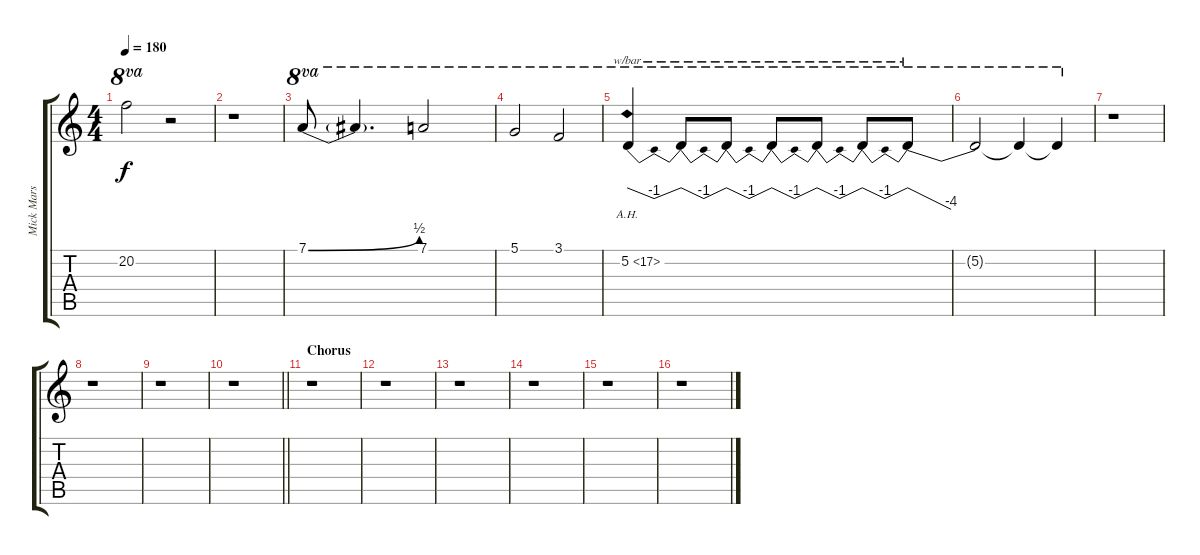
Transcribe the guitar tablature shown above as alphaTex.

\track ("Mick Mars Lead Guitar w. talk box" "Mick Mars ") {instrument distortionguitar}
\staff {score tabs}
\tuning (D4 A3 F3 C3 G2 D2) {hide}
\ts (4 4)
\tempo 180
\clef g2
\ks c
20.2{t}.2{ot 8va dy f} r.2 |
r.1 |
7.1{be (bend 0 0 60 2)}.8{ot 8va} 7.1{t}.4{d ot 8va} 7.1.2{ot 8va} |
5.1.2{ot 8va} 3.1.2{ot 8va} |
5.2{ah 12}.4{tbe (dip default 0 0 30 -4 60 0) ot 8va} 5.2{t}.8{tbe (dip default 0 0 30 -4 60 0) ot 8va} 5.2{t}.8{tbe (dip default 0 0 30 -4 60 0) ot 8va} 5.2{t}.8{tbe (dip default 0 0 30 -4 60 0) ot 8va} 5.2{t}.8{tbe (dip default 0 0 30 -4 60 0) ot 8va} 5.2{t}.8{tbe (dip default 0 0 30 -4 60 0) ot 8va} 5.2{t}.8{tbe (dive default 0 0 60 -16) ot 8va} |
5.2{t}.2{ot 8va} 5.2{t}.4{ot 8va} 5.2{t}.4{ot 8va} |
r.1 |
r.1 |
r.1 |
\barLineRight lightlight
r.1 |
\section ("" "Chorus")
r.1 |
r.1 |
r.1 |
r.1 |
r.1 |
r.1
